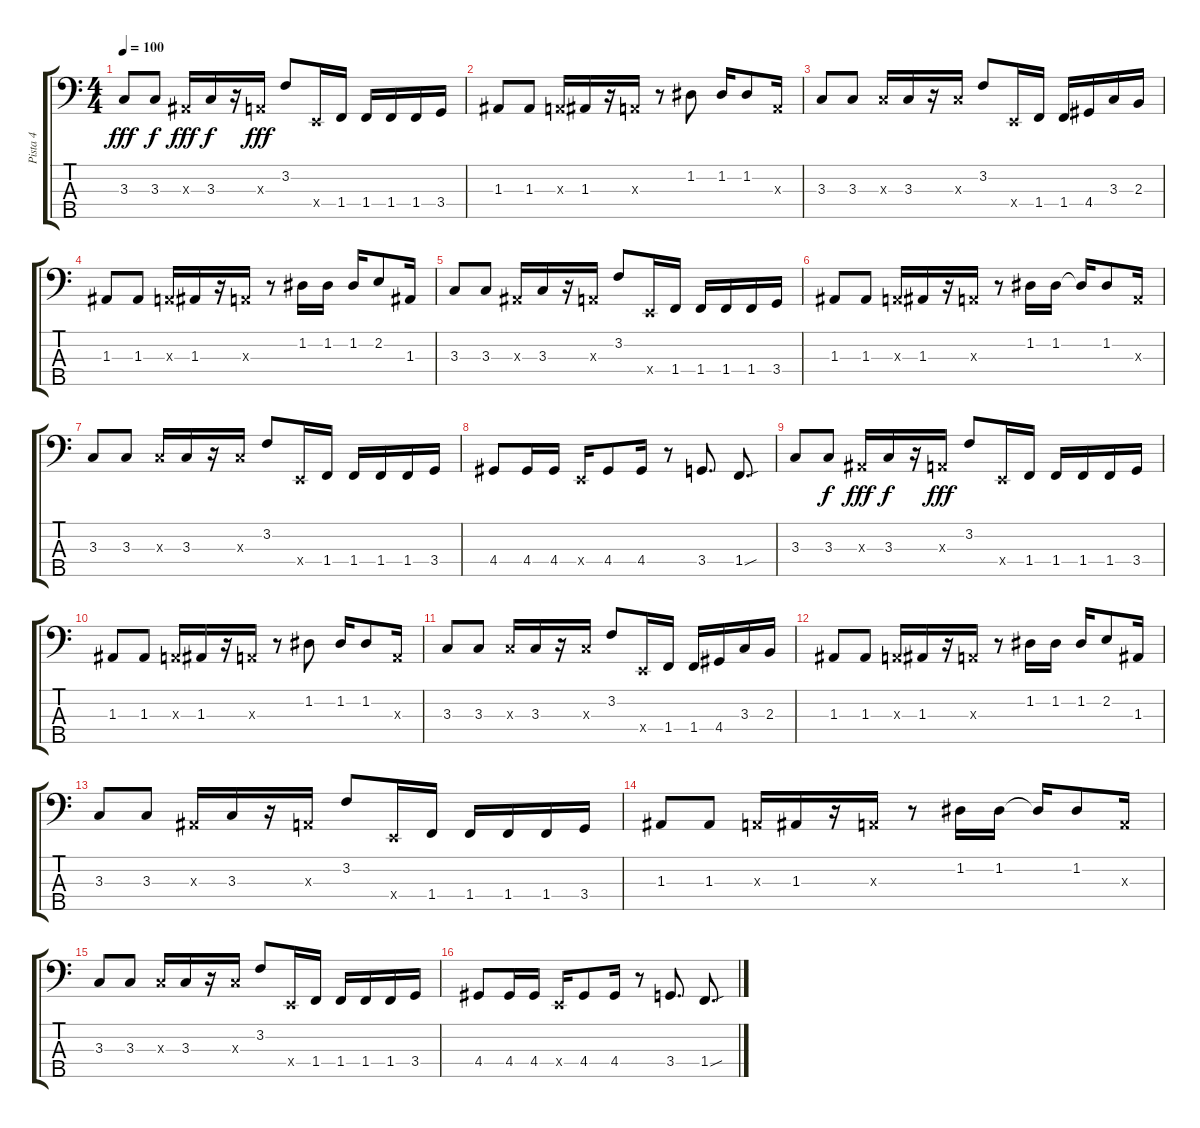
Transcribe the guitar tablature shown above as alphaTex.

\track ("Pista 4" "Pista 4") {instrument electricbasspick}
\staff {score tabs}
\tuning (G2 D2 A1 E1 B0) {hide}
\ts (4 4)
\tempo 100
\clef f4
\ks c
3.3.8{dy fff} 3.3.8{dy f} 1.3{x}.16{dy fff} 3.3.16{dy f} r.16 0.3{x}.16{dy fff} 3.2.8 0.4{x}.16 1.4.16 1.4.16 1.4.16 1.4.16 3.4.16 |
1.3.8 1.3.8 0.3{x}.16 1.3.16 r.16 0.3{x}.16 r.8 1.2.8 1.2.16 1.2.8 0.3{x}.16 |
3.3.8 3.3.8 3.3{x}.16 3.3.16 r.16 3.3{x}.16 3.2.8 0.4{x}.16 1.4.16 1.4.16 4.4.16 3.3.16 2.3.16 |
1.3.8 1.3.8 0.3{x}.16 1.3.16 r.16 0.3{x}.16 r.8 1.2.16 1.2.16 1.2.16 2.2.8 1.3.16 |
3.3.8 3.3.8 1.3{x}.16 3.3.16 r.16 0.3{x}.16 3.2.8 0.4{x}.16 1.4.16 1.4.16 1.4.16 1.4.16 3.4.16 |
1.3.8 1.3.8 0.3{x}.16 1.3.16 r.16 0.3{x}.16 r.8 1.2.16 1.2.16 1.2{t}.16 1.2.8 0.3{x}.16 |
3.3.8 3.3.8 3.3{x}.16 3.3.16 r.16 3.3{x}.16 3.2.8 0.4{x}.16 1.4.16 1.4.16 1.4.16 1.4.16 3.4.16 |
4.4.8 4.4.16 4.4.16 0.4{x}.16 4.4.8 4.4.16 r.8 3.4.8{d} 1.4{sou}.8{d} |
3.3.8 3.3.8{dy f} 1.3{x}.16{dy fff} 3.3.16{dy f} r.16 0.3{x}.16{dy fff} 3.2.8 0.4{x}.16 1.4.16 1.4.16 1.4.16 1.4.16 3.4.16 |
1.3.8 1.3.8 0.3{x}.16 1.3.16 r.16 0.3{x}.16 r.8 1.2.8 1.2.16 1.2.8 0.3{x}.16 |
3.3.8 3.3.8 3.3{x}.16 3.3.16 r.16 3.3{x}.16 3.2.8 0.4{x}.16 1.4.16 1.4.16 4.4.16 3.3.16 2.3.16 |
1.3.8 1.3.8 0.3{x}.16 1.3.16 r.16 0.3{x}.16 r.8 1.2.16 1.2.16 1.2.16 2.2.8 1.3.16 |
3.3.8 3.3.8 1.3{x}.16 3.3.16 r.16 0.3{x}.16 3.2.8 0.4{x}.16 1.4.16 1.4.16 1.4.16 1.4.16 3.4.16 |
1.3.8 1.3.8 0.3{x}.16 1.3.16 r.16 0.3{x}.16 r.8 1.2.16 1.2.16 1.2{t}.16 1.2.8 0.3{x}.16 |
3.3.8 3.3.8 3.3{x}.16 3.3.16 r.16 3.3{x}.16 3.2.8 0.4{x}.16 1.4.16 1.4.16 1.4.16 1.4.16 3.4.16 |
4.4.8 4.4.16 4.4.16 0.4{x}.16 4.4.8 4.4.16 r.8 3.4.8{d} 1.4{sou}.8{d}
